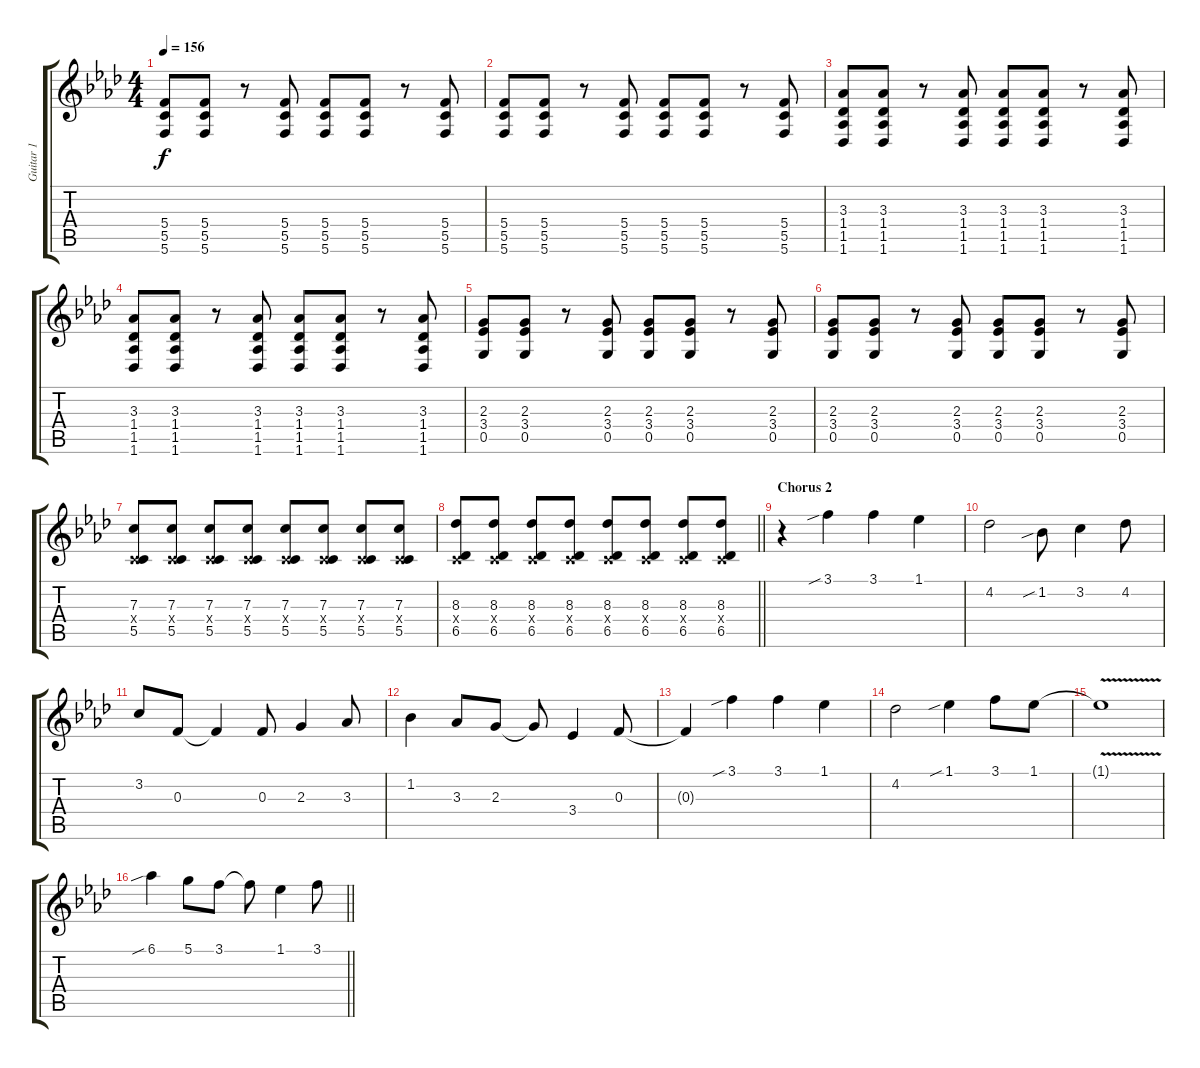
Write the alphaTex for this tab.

\track ("Guitar 1" "Guitar 1") {instrument overdrivenguitar}
\staff {score tabs}
\tuning (D4 A3 F3 C3 G2 C2) {hide}
\ts (4 4)
\tempo 156
\clef g2
\ks fminor
(5.4 5.5 5.6).8{dy f} (5.4 5.5 5.6).8 r.8 (5.4 5.5 5.6).8 (5.4 5.5 5.6).8 (5.4 5.5 5.6).8 r.8 (5.4 5.5 5.6).8 |
(5.4 5.5 5.6).8 (5.4 5.5 5.6).8 r.8 (5.4 5.5 5.6).8 (5.4 5.5 5.6).8 (5.4 5.5 5.6).8 r.8 (5.4 5.5 5.6).8 |
(3.3 1.4 1.5 1.6).8 (3.3 1.4 1.5 1.6).8 r.8 (3.3 1.4 1.5 1.6).8 (3.3 1.4 1.5 1.6).8 (3.3 1.4 1.5 1.6).8 r.8 (3.3 1.4 1.5 1.6).8 |
(3.3 1.4 1.5 1.6).8 (3.3 1.4 1.5 1.6).8 r.8 (3.3 1.4 1.5 1.6).8 (3.3 1.4 1.5 1.6).8 (3.3 1.4 1.5 1.6).8 r.8 (3.3 1.4 1.5 1.6).8 |
(2.3 3.4 0.5).8 (2.3 3.4 0.5).8 r.8 (2.3 3.4 0.5).8 (2.3 3.4 0.5).8 (2.3 3.4 0.5).8 r.8 (2.3 3.4 0.5).8 |
(2.3 3.4 0.5).8 (2.3 3.4 0.5).8 r.8 (2.3 3.4 0.5).8 (2.3 3.4 0.5).8 (2.3 3.4 0.5).8 r.8 (2.3 3.4 0.5).8 |
(7.3 0.4{x} 5.5).8 (7.3 0.4{x} 5.5).8 (7.3 0.4{x} 5.5).8 (7.3 0.4{x} 5.5).8 (7.3 0.4{x} 5.5).8 (7.3 0.4{x} 5.5).8 (7.3 0.4{x} 5.5).8 (7.3 0.4{x} 5.5).8 |
\barLineRight lightlight
(8.3 0.4{x} 6.5).8 (8.3 0.4{x} 6.5).8 (8.3 0.4{x} 6.5).8 (8.3 0.4{x} 6.5).8 (8.3 0.4{x} 6.5).8 (8.3 0.4{x} 6.5).8 (8.3 0.4{x} 6.5).8 (8.3 0.4{x} 6.5).8 |
\section ("" "Chorus 2")
r.4 3.1{sib}.4 3.1.4 1.1.4 |
4.2.2 1.2{sib}.8 3.2.4 4.2.8 |
3.2.8 0.3.8 0.3{t}.4 0.3.8 2.3.4 3.3.8 |
1.2.4 3.3.8 2.3.8 2.3{t}.8 3.4.4 0.3.8 |
0.3{t}.4 3.1{sib}.4 3.1.4 1.1.4 |
4.2.2 1.1{sib}.4 3.1.8 1.1.8 |
1.1{v t}.1 |
\barLineRight lightlight
6.1{sib}.4 5.1.8 3.1.8 3.1{t}.8 1.1.4 3.1.8
